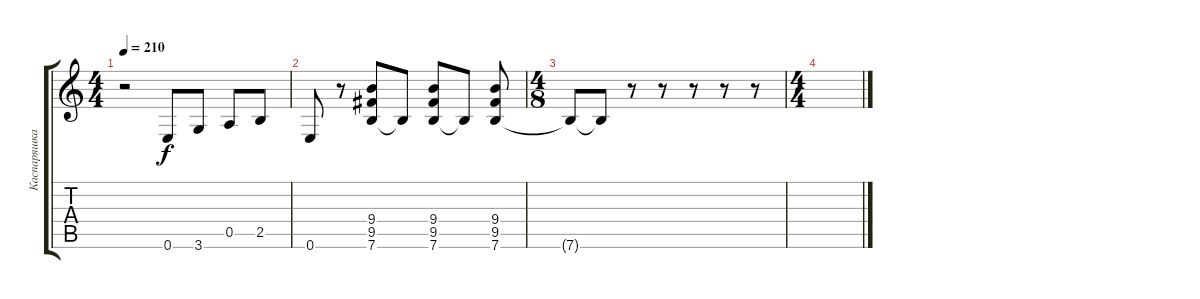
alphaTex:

\track ("Каспаряшка" "Каспаряшка") {instrument electricguitarmuted}
\staff {score tabs}
\tuning (E4 B3 G3 D3 A2 E2) {hide}
\ts (4 4)
\tempo 210
\clef g2
\ks c
r.2{dy f} 0.6.8 3.6.8 0.5.8 2.5.8 |
0.6.8 r.8 (9.4 9.5 7.6).8 7.6{t}.8 (9.4 9.5 7.6).8 7.6{t}.8 (9.4 9.5 7.6).8 |
\ts (4 8)
7.6{t}.8 7.6{t}.8 r.8 r.8 r.8 r.8 r.8 |
\ts (4 4)
